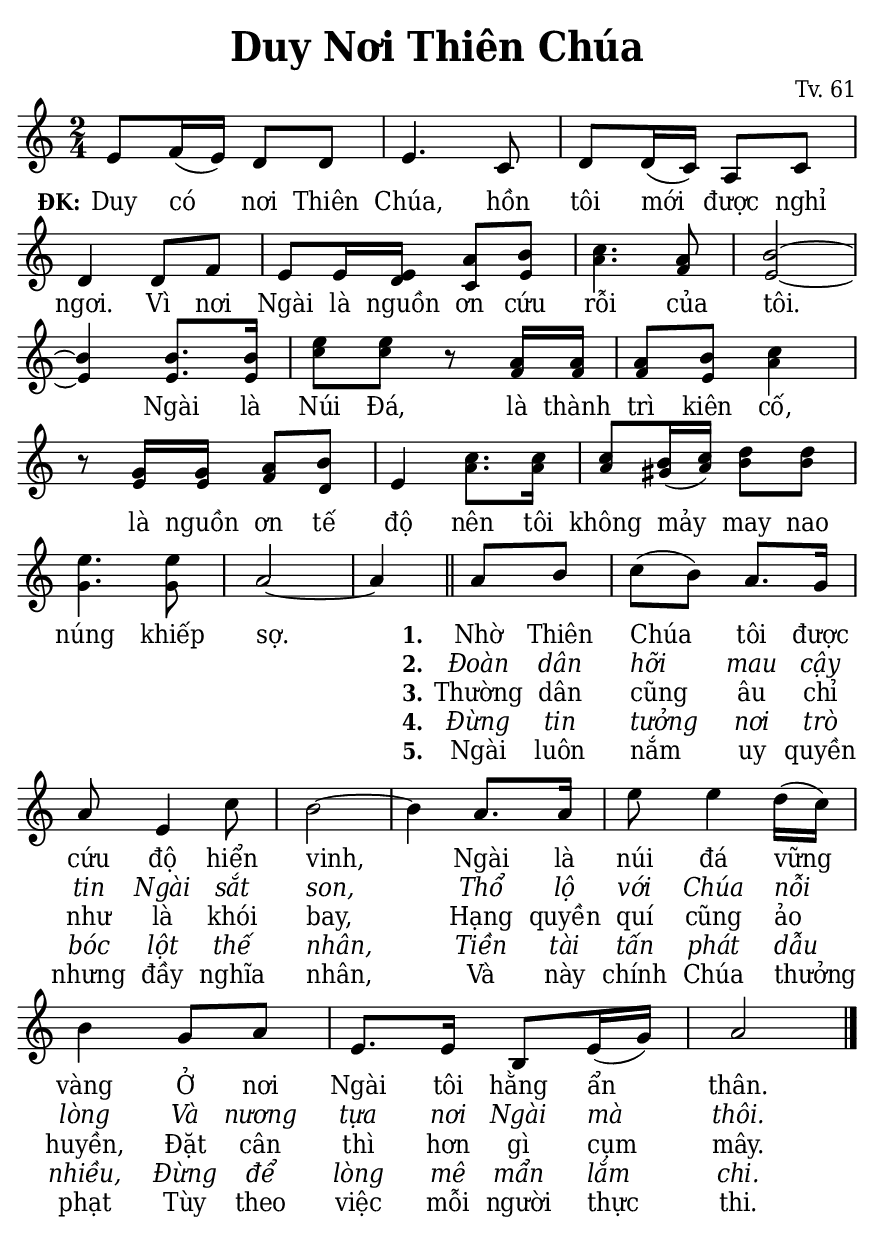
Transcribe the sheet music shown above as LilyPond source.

% Cài đặt chung\
\version "2.22.1"
\include "english.ly"

\header {
  title = \markup { \fontsize #1 "Duy Nơi Thiên Chúa" }
  composer = "Tv. 61"
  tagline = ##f
}

% Nhạc phiên khúc
nhacPhienKhucSop = \relative c' {
  e8 f16 (e) d8 d |
  e4. c8 |
  d d16 (c) a8 c |
  d4 d8 f |
  e e16 e a8 b |
  c4. a8 |
  b2 ~ |
  b4 b8. b16 |
  e8 e r a,16 a |
  a8 b c4 |
  r8 g16 g a8 b |
  e,4 c'8. c16 |
  c8 b16 (c) d8 d |
  e4. e8 |
  a,2 ~ |
  a4 \bar "||"
  
  a8 b |
  c (b) a8. g16 |
  a8 e4 c'8 |
  b2 ~ |
  b4 a8. a16 |
  e'8 e4 d16 (c) |
  b4 g8 a |
  e8. e16 b8 e16 (g) |
  a2 \bar "|."
}

nhacPhienKhucAlto = \relative c' {
  e8 f16 (e) d8 d |
  e4. c8 |
  d d16 (c) a8 c |
  d4 d8 f |
  e e16 d c8 e |
  a4. f8 |
  e2 ~ |
  e4 e8. e16 |
  c'8 c r f,16 f |
  f8 e a4 |
  r8 e16 e f8 d |
  e4 a8. a16 |
  a8 gs16 (a) b8 b |
  g4. g8 |
  a2 ~ |
  a4
}

% Lời phiên khúc
loiPhienKhucSop = \lyrics {
  \set stanza = "ĐK:"
  Duy có nơi Thiên Chúa,
  hồn tôi mới được nghỉ ngơi.
  Vì nơi Ngài là nguồn ơn cứu rỗi của tôi.
  Ngài là Núi Đá, là thành trì kiên cố,
  là nguồn ơn tế độ
  nên tôi không mảy may nao núng khiếp sợ.
  <<
    {
      \set stanza = "1."
      Nhờ Thiên Chúa tôi được cứu độ hiển vinh,
      Ngài là núi đá vững vàng
      Ở nơi Ngài tôi hằng ẩn thân.
    }
    \new Lyrics {
	    \set associatedVoice = "beSop"
	    \set stanza = "2."
      \override Lyrics.LyricText.font-shape = #'italic
	    Đoàn dân hỡi mau cậy tin Ngài sắt son,
	    Thổ lộ với Chúa nỗi lòng
	    Và nương tựa nơi Ngài mà thôi.
    }
    \new Lyrics {
	    \set associatedVoice = "beSop"
	    \set stanza = "3."
	    Thường dân cũng âu chỉ như là khói bay,
	    Hạng quyền quí cũng ảo huyền,
	    Đặt cân thì hơn gì cụm mây.
    }
    \new Lyrics {
	    \set associatedVoice = "beSop"
	    \set stanza = "4."
      \override Lyrics.LyricText.font-shape = #'italic
	    Đừng tin tưởng nơi trò bóc lột thế nhân,
	    Tiền tài tấn phát dẫu nhiều,
	    Đừng để lòng mê mẩn lắm chi.
    }
    \new Lyrics {
	    \set associatedVoice = "beSop"
	    \set stanza = "5."
	    Ngài luôn nắm uy quyền nhưng đầy nghĩa nhân,
	    Và này chính Chúa thưởng phạt
	    Tùy theo việc mỗi người thực thi.
    }
  >>
}

% Dàn trang
\paper {
  #(set-paper-size "a5")
  top-margin = 3\mm
  bottom-margin = 3\mm
  left-margin = 3\mm
  right-margin = 3\mm
  indent = #0
  #(define fonts
	 (make-pango-font-tree "Deja Vu Serif Condensed"
	 		       "Deja Vu Serif Condensed"
			       "Deja Vu Serif Condensed"
			       (/ 20 20)))
  print-page-number = ##f
  page-count = 1
}

TongNhip = {
  \key c \major \time 2/4
  \set Timing.beamExceptions = #'()
  \set Timing.baseMoment = #(ly:make-moment 1/4)
}

% Đổi kích thước nốt cho bè phụ
notBePhu =
#(define-music-function (font-size music) (number? ly:music?)
   (for-some-music
     (lambda (m)
       (if (music-is-of-type? m 'rhythmic-event)
           (begin
             (set! (ly:music-property m 'tweaks)
                   (cons `(font-size . ,font-size)
                         (ly:music-property m 'tweaks)))
             #t)
           #f))
     music)
   music)

\score {
  \new ChoirStaff <<
    \new Staff \with {
        \consists "Merge_rests_engraver"
        printPartCombineTexts = ##f
      }
      <<
      \new Voice \TongNhip \partCombine 
        \nhacPhienKhucSop
        \notBePhu -1 { \nhacPhienKhucAlto }
      \new NullVoice = beSop \nhacPhienKhucSop
      \new Lyrics \lyricsto beSop \loiPhienKhucSop
      >>
  >>
  \layout {
    \override Lyrics.LyricSpace.minimum-distance = #1.5
    \override Score.BarNumber.break-visibility = ##(#f #f #f)
    \override Score.SpacingSpanner.uniform-stretching = ##t
  } 
}
